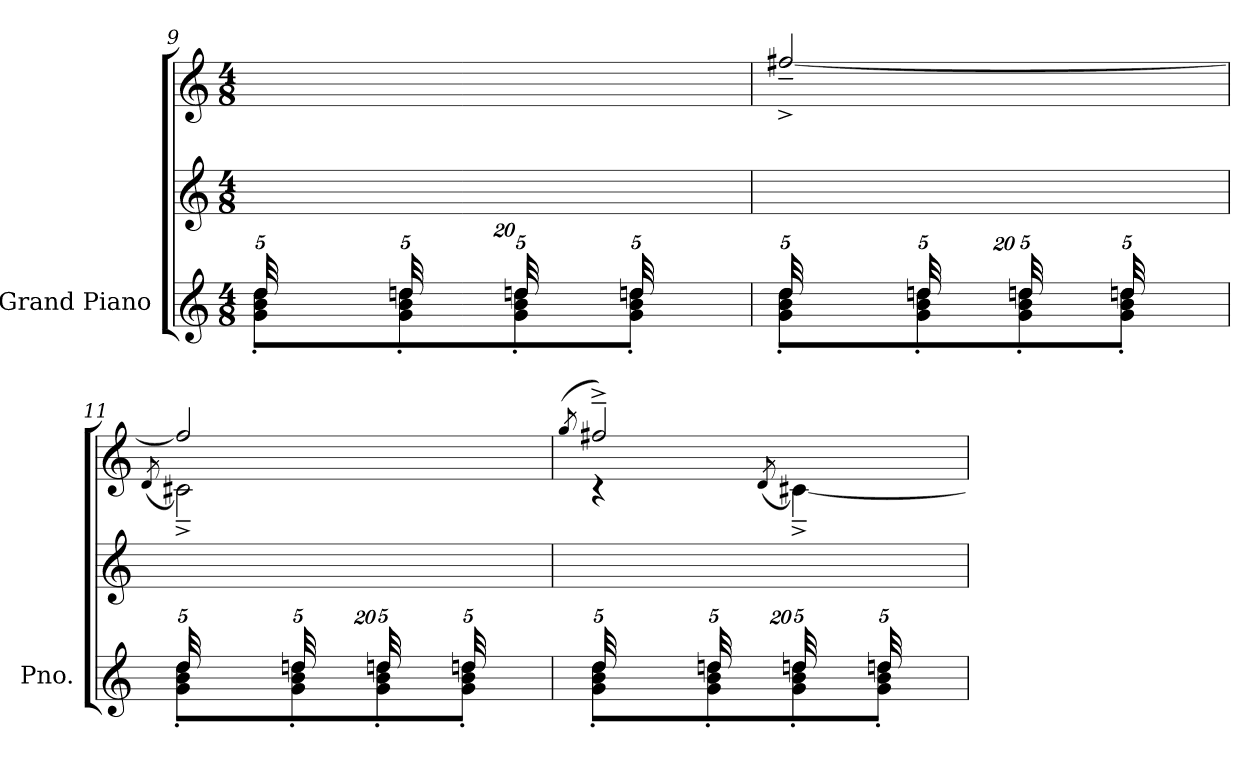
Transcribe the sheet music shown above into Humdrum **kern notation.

**kern	**kern	**kern	**dynam
*part1	*part1	*part1	*part1
*staff3	*staff2	*staff1	*staff1/2/3
*I"Grand Piano	*	*	*
*I'Pno.	*	*	*
!!LO:LB:g=z
*clefG2	*clefG2	*clefG2	*
*k[]	*k[]	*k[]	*
*M4/8	*M4/8	*M4/8	*
*Xbrackettup	*	*	*
=9	=9	=9	=9
*^	*	*	*
40dd/LLL	8g\' 8b\' 8dd\'L	40ryy	2ryy	.
10ryy	.	40ee-X\	.	.
.	.	40dd-X\	.	.
.	.	40b-X\	.	.
.	.	40g-X\JJJ	.	.
40ddn/LLL	8g\' 8b\' 8dd\'	40ryy	.	.
10ryy	.	40ee-\	.	.
.	.	40dd-X\	.	.
.	.	40b-\	.	.
.	.	40g-\JJJ	.	.
40ddn/LLL	8g\' 8b\' 8dd\'	40ryy	.	.
10ryy	.	40ee-\	.	.
.	.	40dd-X\	.	.
.	.	40b-\	.	.
.	.	40g-\JJJ	.	.
40ddn/LLL	8g\' 8b\' 8dd\'J	40ryy	.	.
10ryy	.	40ee-\	.	.
.	.	40dd-X\	.	.
.	.	40b-\	.	.
.	.	40g-\JJJ	.	.
=10	=10	=10	=10	=10
!	!	!	!	!LO:DY:b=2
!	!	!	!	!LO:DY:n=1:b=2
40dd/LLL	8g\' 8b\' 8dd\'L	40ryy	[2ff#X~^/	other-dynamics pp
10ryy	.	40dd#X\	.	.
.	.	40cc#X\	.	.
.	.	40a#X\	.	.
.	.	40f#X\JJJ	.	.
40ddn/LLL	8g\' 8b\' 8dd\'	40ryy	.	.
10ryy	.	40dd#X\	.	.
.	.	40cc#\	.	.
.	.	40a#\	.	.
.	.	40f#\JJJ	.	.
40ddn/LLL	8g\' 8b\' 8dd\'	40ryy	.	.
10ryy	.	40dd#X\	.	.
.	.	40cc#\	.	.
.	.	40a#\	.	.
.	.	40f#\JJJ	.	.
40ddn/LLL	8g\' 8b\' 8dd\'J	40ryy	.	.
10ryy	.	40dd#X\	.	.
.	.	40cc#\	.	.
.	.	40a#\	.	.
.	.	40f#\JJJ	.	.
!!LO:LB:g=z
=11	=11	=11	=11	=11
*	*	*	*^	*
.	.	.	.	(<8qd/	.
40dd/LLL	8g\' 8b\' 8dd\'L	40ryy	2ff#i/]	2c#X~^\)	.
10ryy	.	40dd#X\	.	.	.
.	.	40cc#X\	.	.	.
.	.	40a#X\	.	.	.
.	.	40f#X\JJJ	.	.	.
40ddn/LLL	8g\' 8b\' 8dd\'	40ryy	.	.	.
10ryy	.	40dd#X\	.	.	.
.	.	40cc#\	.	.	.
.	.	40a#\	.	.	.
.	.	40f#\JJJ	.	.	.
40ddn/LLL	8g\' 8b\' 8dd\'	40ryy	.	.	.
10ryy	.	40dd#X\	.	.	.
.	.	40cc#\	.	.	.
.	.	40a#\	.	.	.
.	.	40f#\JJJ	.	.	.
40ddn/LLL	8g\' 8b\' 8dd\'J	40ryy	.	.	.
10ryy	.	40dd#X\	.	.	.
.	.	40cc#\	.	.	.
.	.	40a#\	.	.	.
.	.	40f#\JJJ	.	.	.
=12	=12	=12	=12	=12	=12
.	.	.	(<8qgg/	.	.
40dd/LLL	8g\' 8b\' 8dd\'L	40ryy	2ff#X~^/)	4r	.
10ryy	.	40dd#X\	.	.	.
.	.	40cc#X\	.	.	.
.	.	40a#X\	.	.	.
.	.	40f#X\JJJ	.	.	.
40ddn/LLL	8g\' 8b\' 8dd\'	40ryy	.	.	.
10ryy	.	40dd#X\	.	.	.
.	.	40cc#\	.	.	.
.	.	40a#\	.	.	.
.	.	40f#\JJJ	.	.	.
.	.	.	.	(<8qd/	.
40ddn/LLL	8g\' 8b\' 8dd\'	40ryy	.	[4c#X~^\)	.
10ryy	.	40dd#X\	.	.	.
.	.	40cc#\	.	.	.
.	.	40a#\	.	.	.
.	.	40f#\JJJ	.	.	.
40ddn/LLL	8g\' 8b\' 8dd\'J	40ryy	.	.	.
10ryy	.	40dd#X\	.	.	.
.	.	40cc#\	.	.	.
.	.	40a#\	.	.	.
.	.	40f#\JJJ	.	.	.
*v	*v	*	*v	*v	*
=	=	=	=
*-	*-	*-	*-
